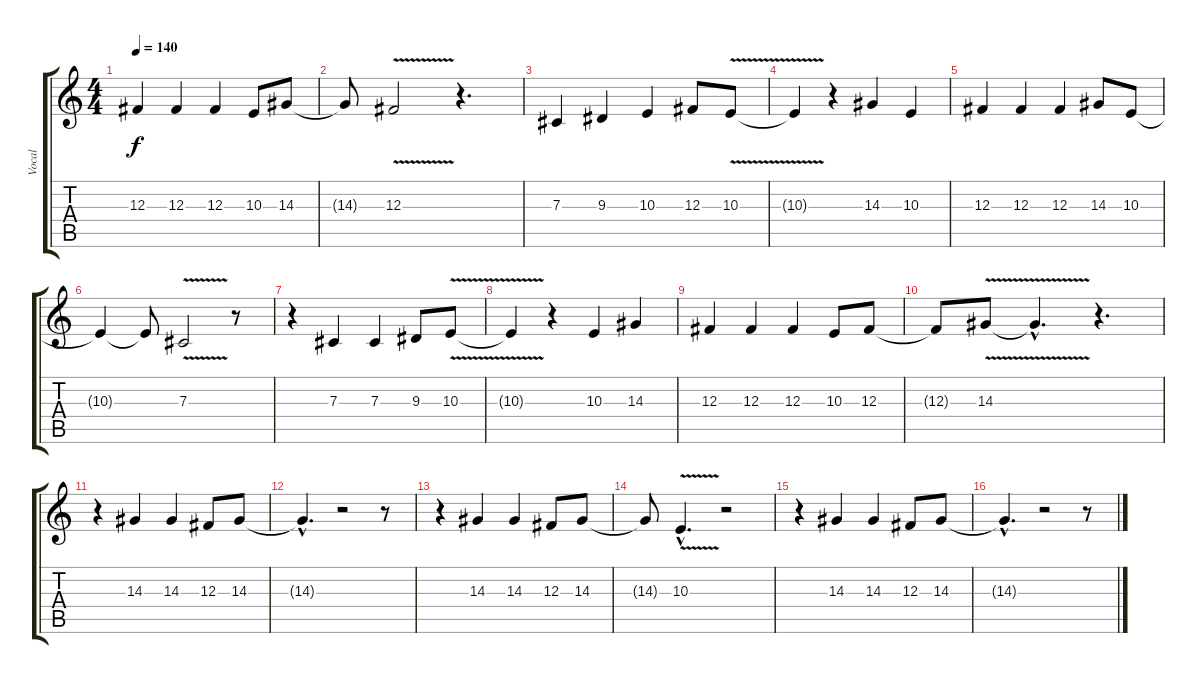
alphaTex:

\track ("Vocal" "Vocal") {instrument tenorsax}
\staff {score tabs}
\tuning (Eb4 Bb3 Gb3 Db3 Ab2 Eb2) {hide}
\ts (4 4)
\tempo 140
\clef g2
\ks c
12.3.4{dy f} 12.3.4 12.3.4 10.3.8 14.3.8 |
14.3{t}.8 12.3{v}.2 r.4{d} |
7.3.4 9.3.4 10.3.4 12.3.8 10.3{v}.8 |
10.3{t}.4 r.4 14.3.4 10.3.4 |
12.3.4 12.3.4 12.3.4 14.3.8 10.3.8 |
10.3{t}.4 10.3{t}.8 7.3{v}.2 r.8 |
r.4 7.3.4 7.3.4 9.3.8 10.3{v}.8 |
10.3{t}.4 r.4 10.3.4 14.3.4 |
12.3.4 12.3.4 12.3.4 10.3.8 12.3.8 |
12.3{t}.8 14.3{v}.8 14.3{hac t}.4{d} r.4{d} |
r.4 14.3.4 14.3.4 12.3.8 14.3.8 |
14.3{hac t}.4{d} r.2 r.8 |
r.4 14.3.4 14.3.4 12.3.8 14.3.8 |
14.3{t}.8 10.3{v hac}.4{d} r.2 |
r.4 14.3.4 14.3.4 12.3.8 14.3.8 |
14.3{hac t}.4{d} r.2 r.8
